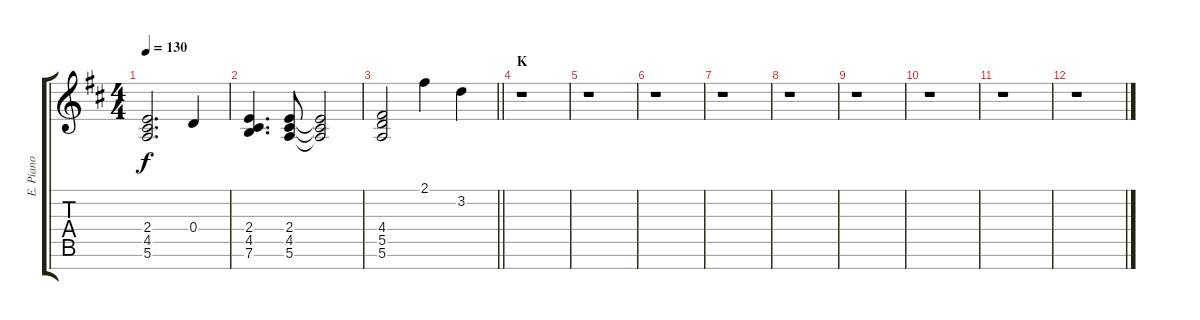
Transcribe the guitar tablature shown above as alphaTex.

\track ("E. Piano" "E. Piano") {instrument electricpiano1}
\staff {score tabs}
\tuning (E5 B4 G4 D4 A3 E3 B2) {hide}
\ts (4 4)
\tempo 130
\clef g2
\ks d
(2.4 4.5 5.6).2{d dy f} 0.4.4 |
(2.4 4.5 7.6).4{d} (2.4 4.5 5.6).8 (2.4{t} 4.5{t} 5.6{t}).2 |
\barLineRight lightlight
(4.4 5.5 5.6).2 2.1.4 3.2.4 |
\section ("" "K")
r.1 |
r.1 |
r.1 |
r.1 |
r.1 |
r.1 |
r.1 |
r.1 |
r.1
